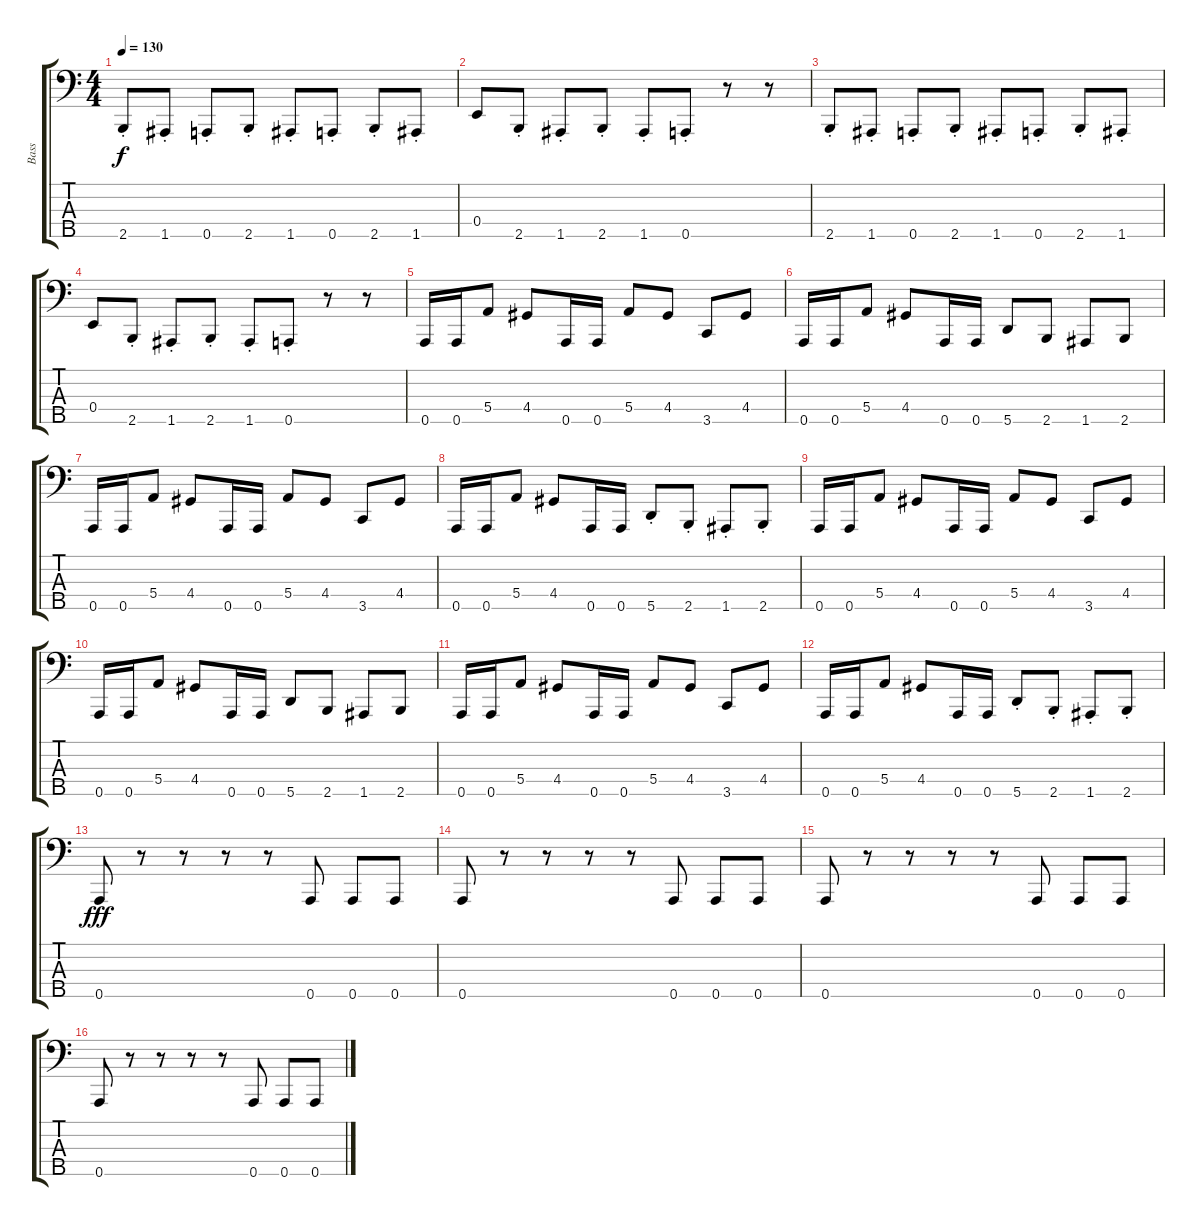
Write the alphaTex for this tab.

\track ("Bass" "Bass") {instrument electricbasspick}
\staff {score tabs}
\tuning (Gb2 D2 A1 E1 A0) {hide}
\ts (4 4)
\tempo 130
\clef f4
\ks c
2.5{st}.8{dy f} 1.5{st}.8 0.5{st}.8 2.5{st}.8 1.5{st}.8 0.5{st}.8 2.5{st}.8 1.5{st}.8 |
0.4.8 2.5{st}.8 1.5{st}.8 2.5{st}.8 1.5{st}.8 0.5{st}.8 r.8 r.8 |
2.5{st}.8 1.5{st}.8 0.5{st}.8 2.5{st}.8 1.5{st}.8 0.5{st}.8 2.5{st}.8 1.5{st}.8 |
0.4.8 2.5{st}.8 1.5{st}.8 2.5{st}.8 1.5{st}.8 0.5{st}.8 r.8 r.8 |
0.5.16 0.5.16 5.4.8 4.4.8 0.5.16 0.5.16 5.4.8 4.4.8 3.5.8 4.4.8 |
0.5.16 0.5.16 5.4.8 4.4.8 0.5.16 0.5.16 5.5.8 2.5.8 1.5.8 2.5.8 |
0.5.16 0.5.16 5.4.8 4.4.8 0.5.16 0.5.16 5.4.8 4.4.8 3.5.8 4.4.8 |
0.5.16 0.5.16 5.4.8 4.4.8 0.5.16 0.5.16 5.5{st}.8 2.5{st}.8 1.5{st}.8 2.5{st}.8 |
0.5.16 0.5.16 5.4.8 4.4.8 0.5.16 0.5.16 5.4.8 4.4.8 3.5.8 4.4.8 |
0.5.16 0.5.16 5.4.8 4.4.8 0.5.16 0.5.16 5.5.8 2.5.8 1.5.8 2.5.8 |
0.5.16 0.5.16 5.4.8 4.4.8 0.5.16 0.5.16 5.4.8 4.4.8 3.5.8 4.4.8 |
0.5.16 0.5.16 5.4.8 4.4.8 0.5.16 0.5.16 5.5{st}.8 2.5{st}.8 1.5{st}.8 2.5{st}.8 |
0.5.8{dy fff} r.8 r.8 r.8 r.8 0.5.8 0.5.8 0.5.8 |
0.5.8 r.8 r.8 r.8 r.8 0.5.8 0.5.8 0.5.8 |
0.5.8 r.8 r.8 r.8 r.8 0.5.8 0.5.8 0.5.8 |
0.5.8 r.8 r.8 r.8 r.8 0.5.8 0.5.8 0.5.8
